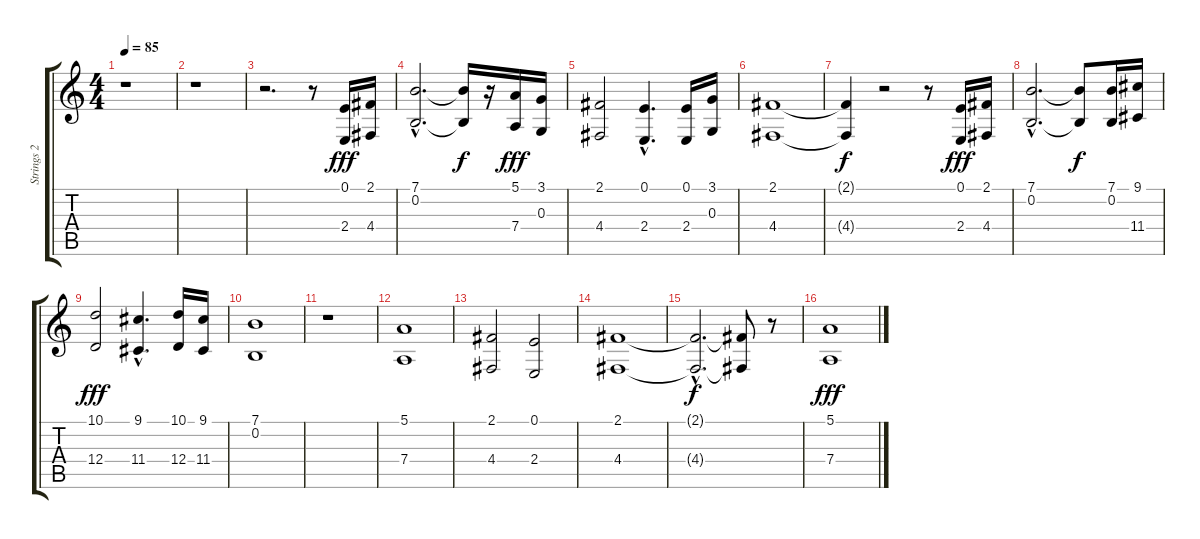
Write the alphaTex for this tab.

\track ("Strings 2" "Strings 2") {instrument synthstrings2}
\staff {score tabs}
\tuning (E4 B3 G3 D3 A2 E2) {hide}
\ts (4 4)
\tempo 85
\clef g2
\ks c
r.1{dy f} |
r.1 |
r.2{d} r.8 (0.1 2.4).16{dy fff} (2.1 4.4).16 |
(7.1{hac} 0.2{hac}).2{d} (7.1{t} 0.2{t}).16{dy f} r.16 (5.1 7.4).16{dy fff} (3.1 0.3).16 |
(2.1 4.4).2 (0.1{hac} 2.4{hac}).4{d} (0.1 2.4).16 (3.1 0.3).16 |
(2.1 4.4).1 |
(2.1{t} 4.4{t}).4{dy f} r.2 r.8 (0.1 2.4).16{dy fff} (2.1 4.4).16 |
(7.1{hac} 0.2{hac}).2{d} (7.1{t} 0.2{t}).8{dy f} (7.1 0.2).16 (9.1 11.4).16 |
(10.1 12.4).2{dy fff} (9.1{hac} 11.4{hac}).4{d} (10.1 12.4).16 (9.1 11.4).16 |
(7.1 0.2).1 |
r.1 |
(5.1 7.4).1 |
(2.1 4.4).2 (0.1 2.4).2 |
(2.1 4.4).1 |
(2.1{hac t} 4.4{hac t}).2{d dy f} (2.1{t} 4.4{t}).8 r.8 |
(5.1 7.4).1{dy fff}
